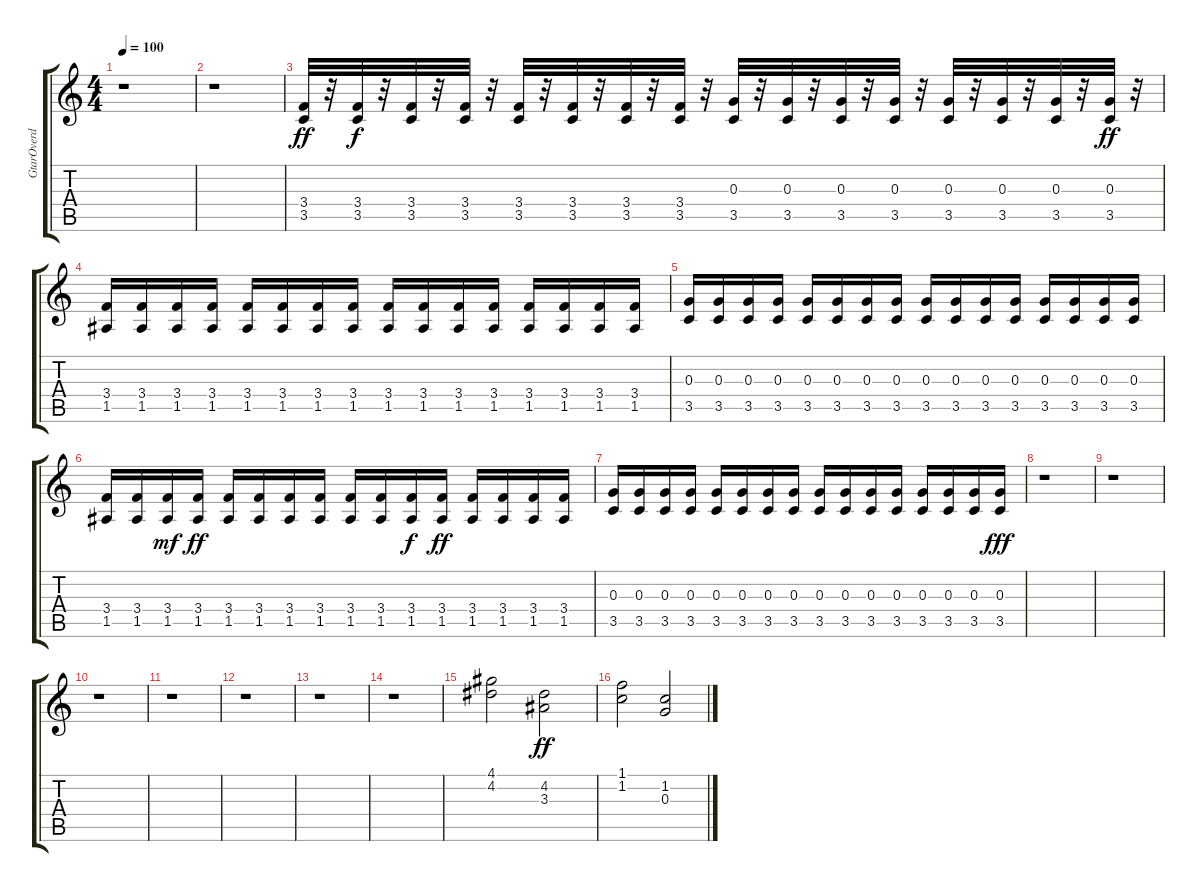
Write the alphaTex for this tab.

\track ("GtarOverd" "GtarOverd") {instrument overdrivenguitar}
\staff {score tabs}
\tuning (E4 B3 G3 D3 A2 E2) {hide}
\ts (4 4)
\tempo 100
\clef g2
\ks c
r.1{dy ff} |
r.1 |
(3.4 3.5).32 r.32 (3.4 3.5).32{dy f} r.32 (3.4 3.5).32 r.32 (3.4 3.5).32 r.32 (3.4 3.5).32 r.32 (3.4 3.5).32 r.32 (3.4 3.5).32 r.32 (3.4 3.5).32 r.32 (0.3 3.5).32 r.32 (0.3 3.5).32 r.32 (0.3 3.5).32 r.32 (0.3 3.5).32 r.32 (0.3 3.5).32 r.32 (0.3 3.5).32 r.32 (0.3 3.5).32 r.32 (0.3 3.5).32{dy ff} r.32 |
(3.4 1.5).16 (3.4 1.5).16 (3.4 1.5).16 (3.4 1.5).16 (3.4 1.5).16 (3.4 1.5).16 (3.4 1.5).16 (3.4 1.5).16 (3.4 1.5).16 (3.4 1.5).16 (3.4 1.5).16 (3.4 1.5).16 (3.4 1.5).16 (3.4 1.5).16 (3.4 1.5).16 (3.4 1.5).16 |
(0.3 3.5).16 (0.3 3.5).16 (0.3 3.5).16 (0.3 3.5).16 (0.3 3.5).16 (0.3 3.5).16 (0.3 3.5).16 (0.3 3.5).16 (0.3 3.5).16 (0.3 3.5).16 (0.3 3.5).16 (0.3 3.5).16 (0.3 3.5).16 (0.3 3.5).16 (0.3 3.5).16 (0.3 3.5).16 |
(3.4 1.5).16 (3.4 1.5).16 (3.4 1.5).16{dy mf} (3.4 1.5).16{dy ff} (3.4 1.5).16 (3.4 1.5).16 (3.4 1.5).16 (3.4 1.5).16 (3.4 1.5).16 (3.4 1.5).16 (3.4 1.5).16{dy f} (3.4 1.5).16{dy ff} (3.4 1.5).16 (3.4 1.5).16 (3.4 1.5).16 (3.4 1.5).16 |
(0.3 3.5).16 (0.3 3.5).16 (0.3 3.5).16 (0.3 3.5).16 (0.3 3.5).16 (0.3 3.5).16 (0.3 3.5).16 (0.3 3.5).16 (0.3 3.5).16 (0.3 3.5).16 (0.3 3.5).16 (0.3 3.5).16 (0.3 3.5).16 (0.3 3.5).16 (0.3 3.5).16 (0.3 3.5).16{dy fff} |
r.1 |
r.1 |
r.1 |
r.1 |
r.1 |
r.1 |
r.1 |
(4.1 4.2).2 (4.2 3.3).2{dy ff} |
(1.1 1.2).2 (1.2 0.3).2
